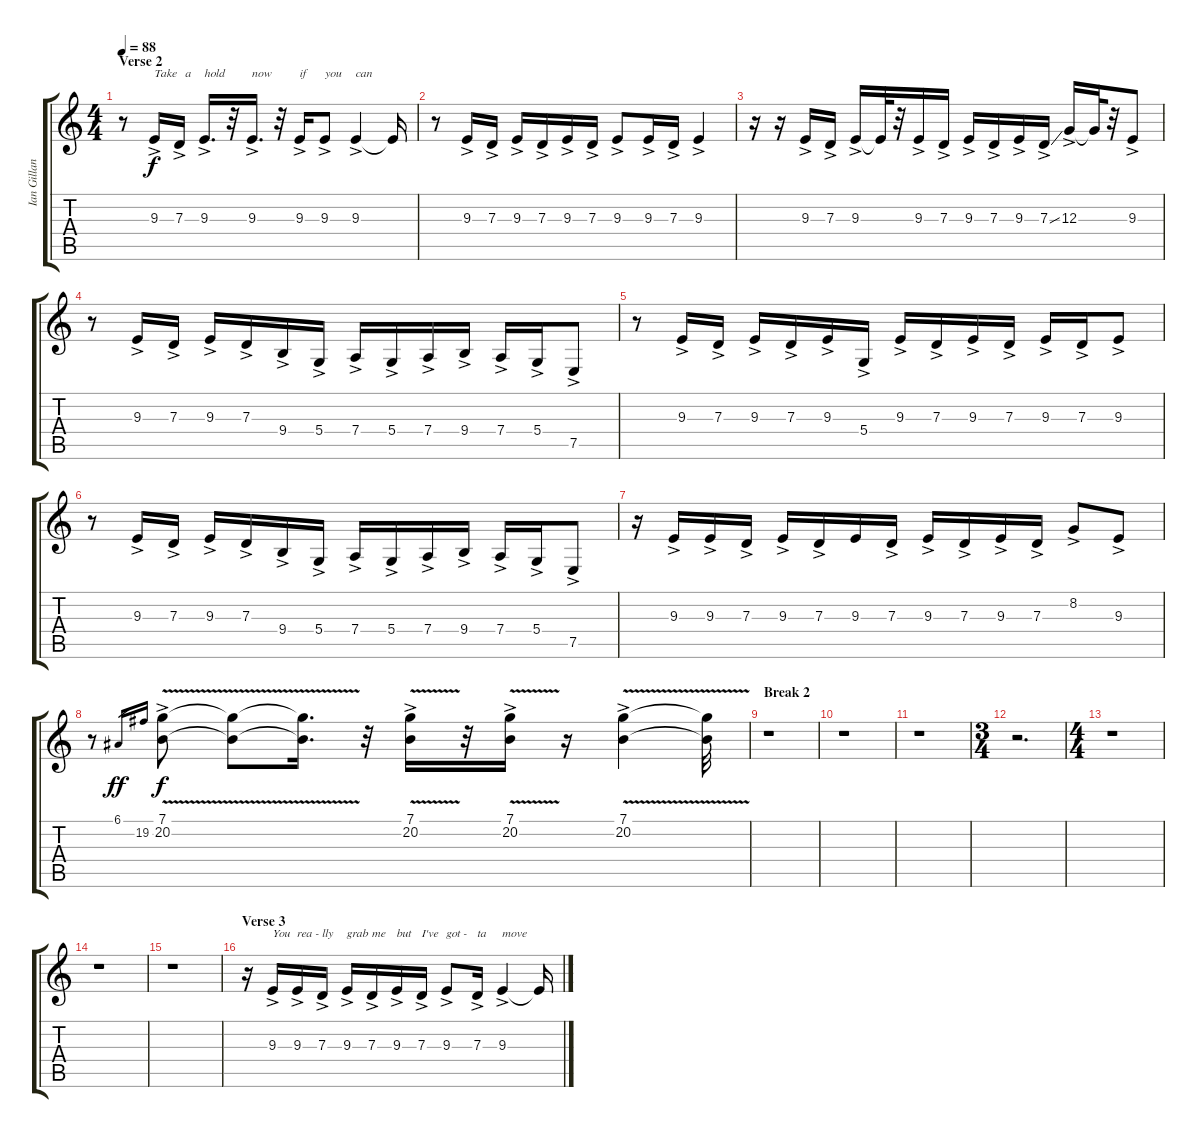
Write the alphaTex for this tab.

\track ("Ian Gillan" "Ian Gillan") {instrument voiceoohs}
\staff {score tabs}
\tuning (E4 B3 G3 D3 A2 E2) {hide}
\ts (4 4)
\section ("" "Verse 2")
\tempo 88
\clef g2
\ks c
r.8{dy f} 9.3{ac}.16{txt "Take"} 7.3{ac}.16{txt "  a"} 9.3{ac}.16{d txt "hold"} r.32 9.3{ac}.16{d txt "now"} r.32 9.3{ac}.16{txt "if"} 9.3{ac}.8{txt "you"} 9.3{ac}.4{txt "can"} 9.3{t}.16 |
r.8 9.3{ac}.16 7.3{ac}.16 9.3{ac}.16 7.3{ac}.16 9.3{ac}.16 7.3{ac}.16 9.3{ac}.8 9.3{ac}.16 7.3{ac}.16 9.3{ac}.4 |
r.16 r.16 9.3{ac}.16 7.3{ac}.16 9.3{ac}.16 9.3{t}.32 r.32 9.3{ac}.16 7.3{ac}.16 9.3{ac}.16 7.3{ac}.16 9.3{ac}.16 7.3{ss ac}.16 12.3{ac}.16 12.3{t}.32 r.32 9.3{ac}.8 |
r.8 9.3{ac}.16 7.3{ac}.16 9.3{ac}.16 7.3{ac}.16 9.4{ac}.16 5.4{ac}.16 7.4{ac}.16 5.4{ac}.16 7.4{ac}.16 9.4{ac}.16 7.4{ac}.16 5.4{ac}.16 7.5{ac}.8 |
r.8 9.3{ac}.16 7.3{ac}.16 9.3{ac}.16 7.3{ac}.16 9.3{ac}.16 5.4{ac}.16 9.3{ac}.16 7.3{ac}.16 9.3{ac}.16 7.3{ac}.16 9.3{ac}.16 7.3{ac}.16 9.3{ac}.8 |
r.8 9.3{ac}.16 7.3{ac}.16 9.3{ac}.16 7.3{ac}.16 9.4{ac}.16 5.4{ac}.16 7.4{ac}.16 5.4{ac}.16 7.4{ac}.16 9.4{ac}.16 7.4{ac}.16 5.4{ac}.16 7.5{ac}.8 |
r.16 9.3{ac}.16 9.3{ac}.16 7.3{ac}.16 9.3{ac}.16 7.3{ac}.16 9.3.16 7.3{ac}.16 9.3{ac}.16 7.3{ac}.16 9.3{ac}.16 7.3{ac}.16 8.2{ac}.8 9.3{ac}.8 |
r.8 6.1.16{gr dy ff} 19.2.16{gr} (7.1{v ac} 20.2{ac}).8{dy f} (7.1{v t} 20.2{t}).8 (7.1{v t} 20.2{t}).16{d} r.32 (7.1{v ac} 20.2{ac}).16 r.32 (7.1{v ac} 20.2{ac}).16 r.16 (7.1{v ac} 20.2{ac}).4 (7.1{v t} 20.2{t}).32 |
\section ("" "Break 2")
r.1 |
r.1 |
r.1 |
\ts (3 4)
r.2{d} |
\ts (4 4)
r.1 |
r.1 |
r.1 |
\section ("" "Verse 3")
r.16 9.3{ac}.16{txt "You"} 9.3{ac}.16{txt "rea -"} 7.3{ac}.16{txt "lly"} 9.3{ac}.16{txt "grab"} 7.3{ac}.16{txt "me"} 9.3{ac}.16{txt "but"} 7.3{ac}.16{txt "I've"} 9.3{ac}.8{txt "got -"} 7.3{ac}.16{txt "ta"} 9.3{ac}.4{txt "move"} 9.3{t}.16
